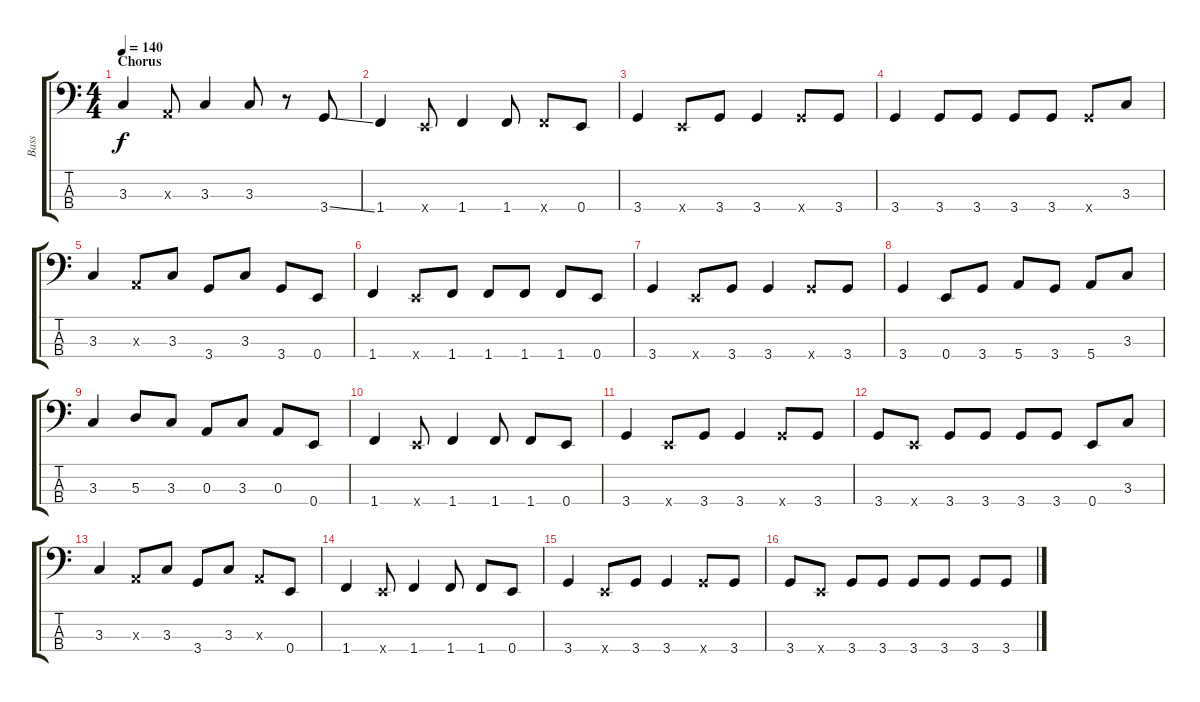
\track ("Bass" "Bass") {instrument electricbassfinger}
\staff {score tabs}
\tuning (G2 D2 A1 E1) {hide}
\ts (4 4)
\section ("" "Chorus")
\tempo 140
\clef f4
\ks c
3.3.4{dy f} 0.3{x}.8 3.3.4 3.3.8 r.8 3.4{ss}.8 |
1.4.4 0.4{x}.8 1.4.4 1.4.8 1.4{x}.8 0.4.8 |
3.4.4 0.4{x}.8 3.4.8 3.4.4 3.4{x}.8 3.4.8 |
3.4.4 3.4.8 3.4.8 3.4.8 3.4.8 3.4{x}.8 3.3.8 |
3.3.4 0.3{x}.8 3.3.8 3.4.8 3.3.8 3.4.8 0.4.8 |
1.4.4 0.4{x}.8 1.4.8 1.4.8 1.4.8 1.4.8 0.4.8 |
3.4.4 0.4{x}.8 3.4.8 3.4.4 3.4{x}.8 3.4.8 |
3.4.4 0.4.8 3.4.8 5.4.8 3.4.8 5.4.8 3.3.8 |
3.3.4 5.3.8 3.3.8 0.3.8 3.3.8 0.3.8 0.4.8 |
1.4.4 0.4{x}.8 1.4.4 1.4.8 1.4.8 0.4.8 |
3.4.4 0.4{x}.8 3.4.8 3.4.4 3.4{x}.8 3.4.8 |
3.4.8 0.4{x}.8 3.4.8 3.4.8 3.4.8 3.4.8 0.4.8 3.3.8 |
3.3.4 0.3{x}.8 3.3.8 3.4.8 3.3.8 0.3{x}.8 0.4.8 |
1.4.4 0.4{x}.8 1.4.4 1.4.8 1.4.8 0.4.8 |
3.4.4 0.4{x}.8 3.4.8 3.4.4 3.4{x}.8 3.4.8 |
3.4.8 0.4{x}.8 3.4.8 3.4.8 3.4.8 3.4.8 3.4.8 3.4.8
